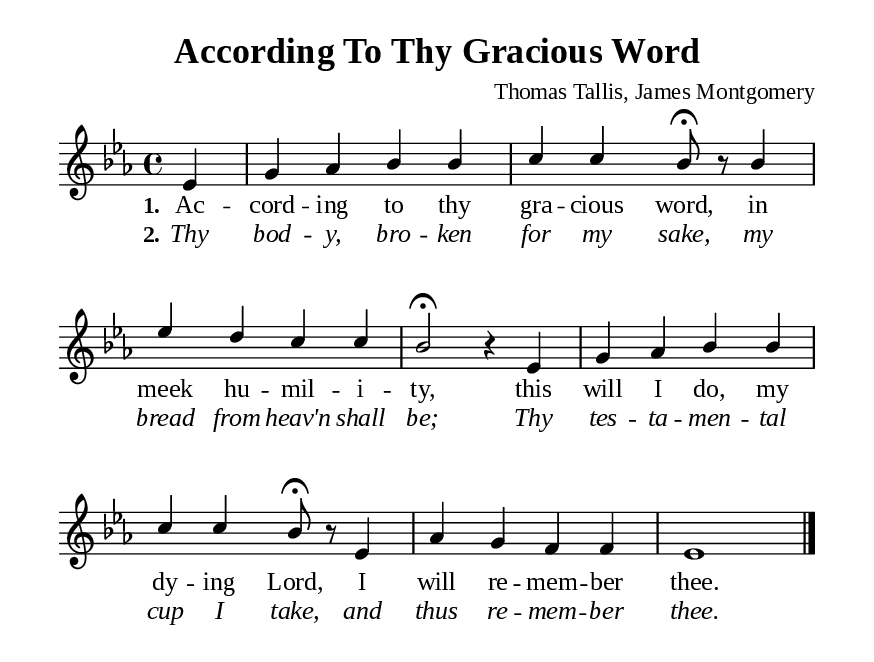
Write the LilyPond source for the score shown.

\version "2.18.2"

\header {
  title = "According To Thy Gracious Word"
  composer = "Thomas Tallis, James Montgomery"
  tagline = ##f
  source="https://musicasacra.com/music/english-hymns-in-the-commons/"
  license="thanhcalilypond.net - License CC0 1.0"
}

global= {
  \key ees \major
  \time 4/4
  \override Score.BarNumber.break-visibility = ##(#f #f #f)
  \override Lyrics.LyricSpace.minimum-distance = #3.0
}

\paper {
  #(set-paper-size "a5")
  top-margin = 10\mm
  bottom-marign = 10\mm
  left-margin = 10\mm
  right-margin = 10\mm
  indent = #0
  #(define fonts
	 (make-pango-font-tree "Liberation Serif"
	 		       "Liberation Serif"
			       "Liberation Serif"
			       (/ 20 20)))
  system-system-spacing = #'((basic-distance . 3) (padding . 5))
}

printItalic = \with {
  \override LyricText.font-shape = #'italic
}

% Verse music
musicVerseSoprano = \relative c' {
  \partial 4 ees4 |
  g aes bes bes |
  c c bes8 \fermata r bes4 |
  ees d c c |
  bes2 \fermata r4 ees, |
  g aes bes bes |
  c c bes8 \fermata r ees,4 |
  aes4 g f f |
  ees1 \bar "|."
}

% Verse lyrics
verseOne = \lyricmode {
  \set stanza = #"1."
  Ac -- cord -- ing to thy gra -- cious word, in meek hu -- mil -- i -- ty,
  this will I do, my dy -- ing Lord, I will re -- mem -- ber thee.
}

verseTwo = \lyricmode {
  \set stanza = #"2."
  Thy bod -- y, bro -- ken for my sake, my bread from heav'n shall be;
  Thy tes -- ta -- men -- tal cup I take, and thus re -- mem -- ber thee.
}

% Layout
\score {
    \new ChoirStaff <<
      \new Staff <<
        \clef "treble"
        \new Voice = "sopranos" { \global \stemUp \slurUp \musicVerseSoprano }
      >>
      \new Lyrics \lyricsto sopranos \verseOne
      \new Lyrics \printItalic \lyricsto sopranos \verseTwo
    >>
}
